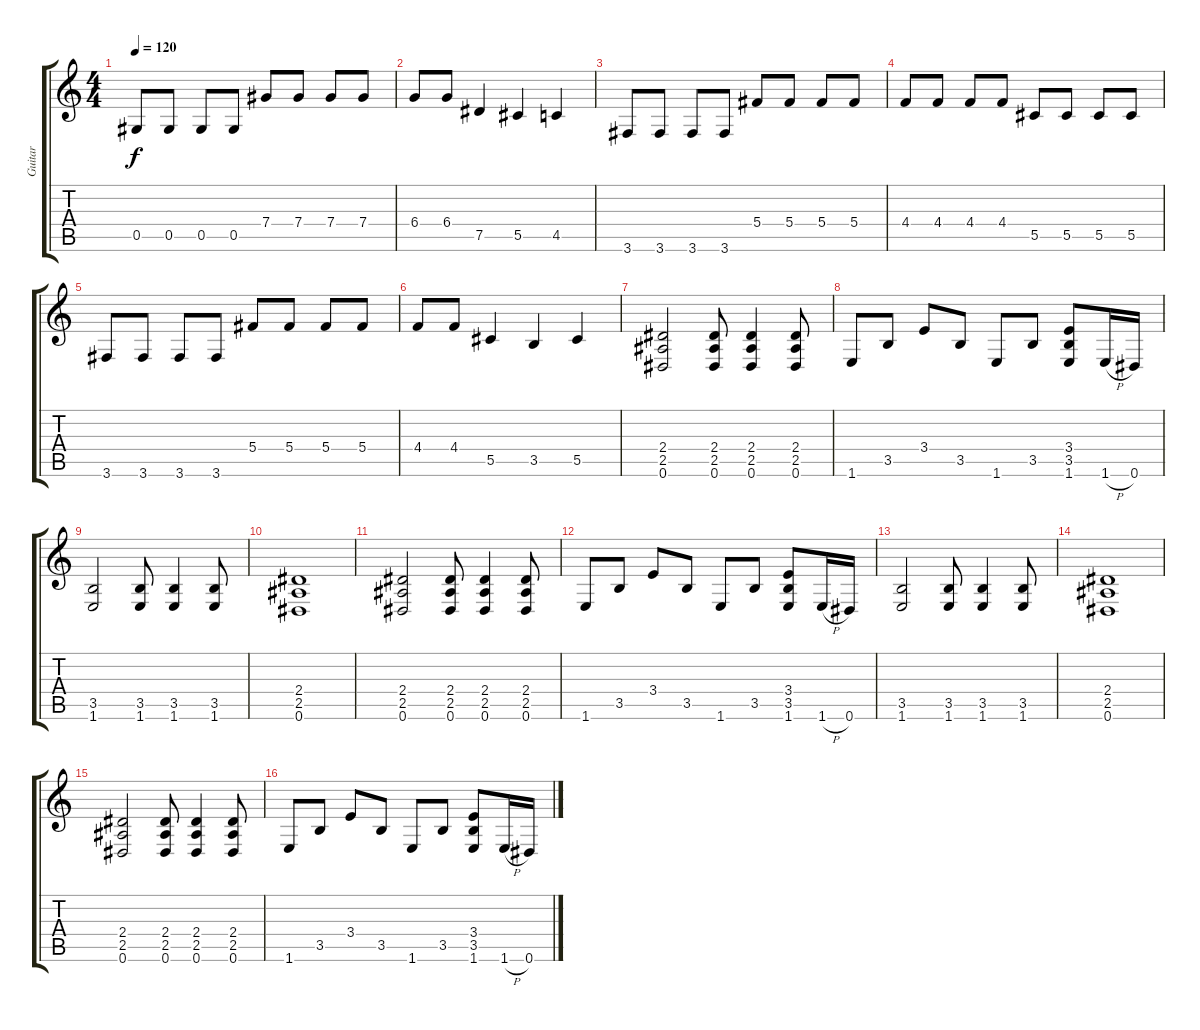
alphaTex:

\track ("Guitar" "Guitar") {instrument distortionguitar}
\staff {score tabs}
\tuning (Eb4 Bb3 Gb3 Db3 Ab2 Eb2) {hide}
\ts (4 4)
\tempo 120
\clef g2
\ks c
0.5.8{dy f} 0.5.8 0.5.8 0.5.8 7.4.8 7.4.8 7.4.8 7.4.8 |
6.4.8 6.4.8 7.5.4 5.5.4 4.5.4 |
3.6.8 3.6.8 3.6.8 3.6.8 5.4.8 5.4.8 5.4.8 5.4.8 |
4.4.8 4.4.8 4.4.8 4.4.8 5.5.8 5.5.8 5.5.8 5.5.8 |
3.6.8 3.6.8 3.6.8 3.6.8 5.4.8 5.4.8 5.4.8 5.4.8 |
4.4.8 4.4.8 5.5.4 3.5.4 5.5.4 |
(2.4 2.5 0.6).2 (2.4 2.5 0.6).8 (2.4 2.5 0.6).4 (2.4 2.5 0.6).8 |
1.6.8 3.5.8 3.4.8 3.5.8 1.6.8 3.5.8 (3.4 3.5 1.6).8 1.6{h}.16 0.6.16 |
(3.5 1.6).2 (3.5 1.6).8 (3.5 1.6).4 (3.5 1.6).8 |
(2.4 2.5 0.6).1 |
(2.4 2.5 0.6).2 (2.4 2.5 0.6).8 (2.4 2.5 0.6).4 (2.4 2.5 0.6).8 |
1.6.8 3.5.8 3.4.8 3.5.8 1.6.8 3.5.8 (3.4 3.5 1.6).8 1.6{h}.16 0.6.16 |
(3.5 1.6).2 (3.5 1.6).8 (3.5 1.6).4 (3.5 1.6).8 |
(2.4 2.5 0.6).1 |
(2.4 2.5 0.6).2 (2.4 2.5 0.6).8 (2.4 2.5 0.6).4 (2.4 2.5 0.6).8 |
1.6.8 3.5.8 3.4.8 3.5.8 1.6.8 3.5.8 (3.4 3.5 1.6).8 1.6{h}.16 0.6.16
